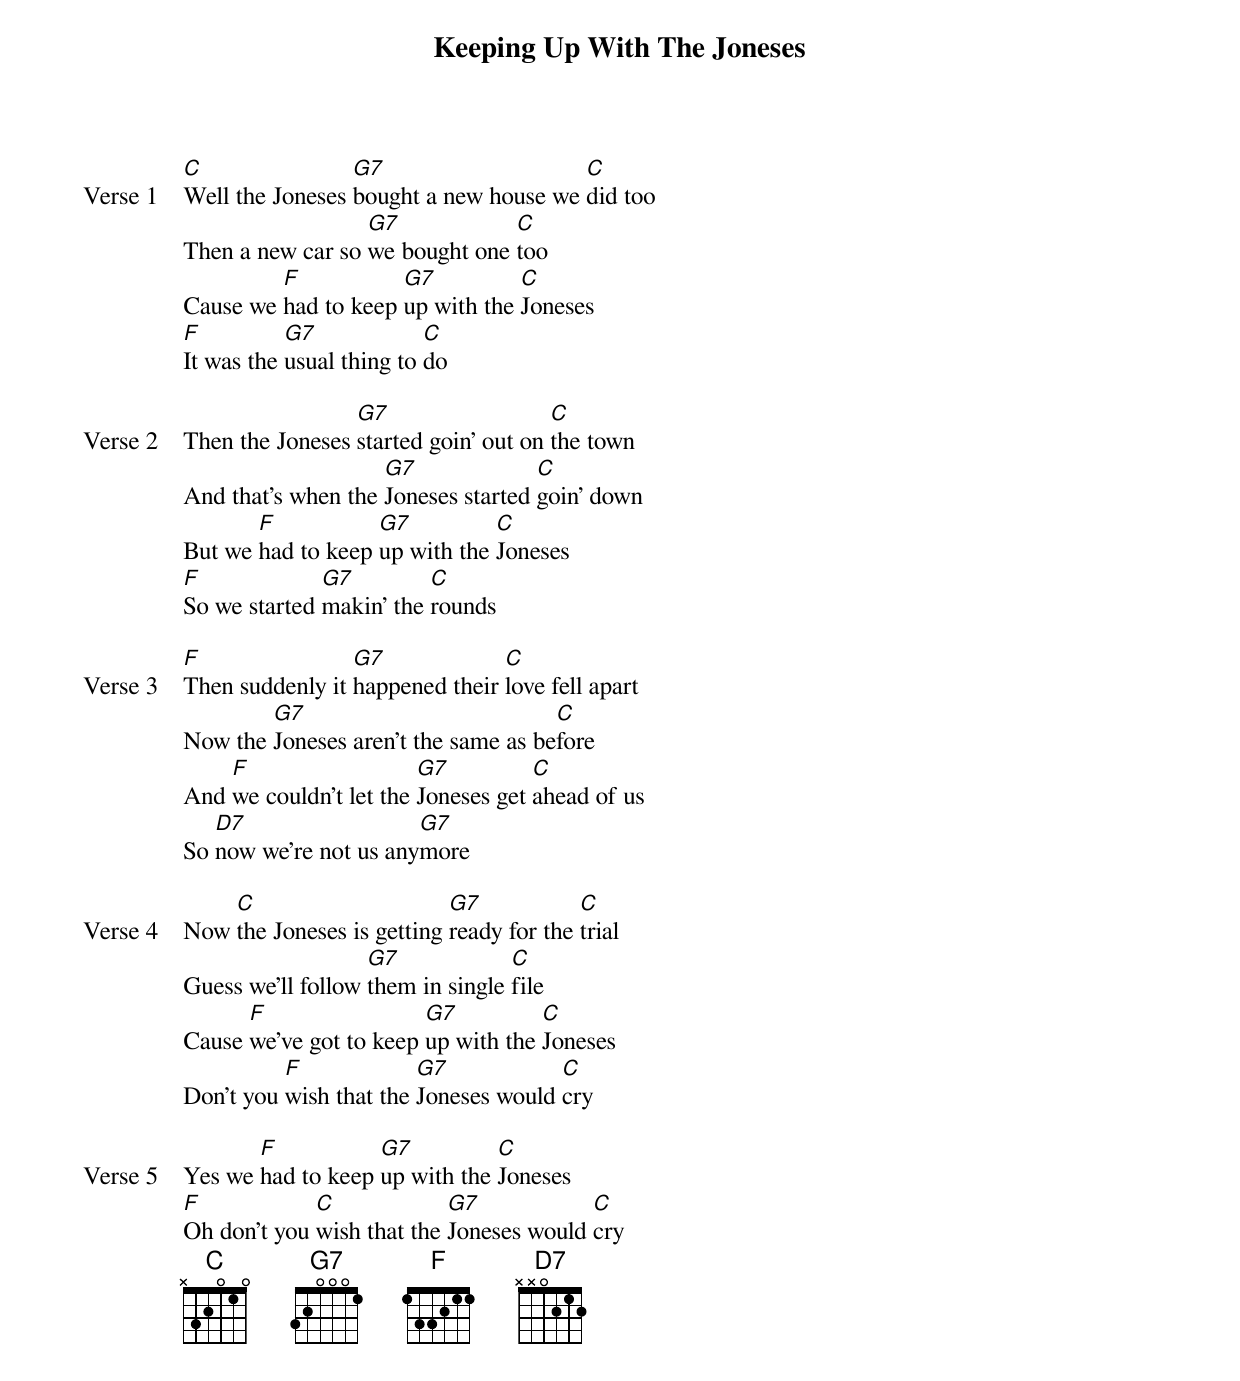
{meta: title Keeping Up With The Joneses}
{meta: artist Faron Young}
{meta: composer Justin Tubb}

{start_of_verse: Verse 1}
[C]Well the Joneses [G7]bought a new house we [C]did too
Then a new car so [G7]we bought one [C]too
Cause we [F]had to keep [G7]up with the [C]Joneses
[F]It was the [G7]usual thing to [C]do
{end_of_verse}

{start_of_verse: Verse 2}
Then the Joneses [G7]started goin' out on [C]the town
And that's when the [G7]Joneses started [C]goin' down
But we [F]had to keep [G7]up with the [C]Joneses
[F]So we started [G7]makin' the [C]rounds
{end_of_verse}

{start_of_verse: Verse 3}
[F]Then suddenly it [G7]happened their [C]love fell apart
Now the [G7]Joneses aren't the same as be[C]fore
And [F]we couldn't let the [G7]Joneses get [C]ahead of us
So [D7]now we're not us any[G7]more
{end_of_verse}

{start_of_verse: Verse 4}
Now [C]the Joneses is getting [G7]ready for the [C]trial
Guess we'll follow [G7]them in single [C]file
Cause [F]we've got to keep [G7]up with the [C]Joneses
Don't you [F]wish that the [G7]Joneses would [C]cry
{end_of_verse}

{start_of_verse: Verse 5}
Yes we [F]had to keep [G7]up with the [C]Joneses
[F]Oh don’t you [C]wish that the [G7]Joneses would [C]cry
{end_of_verse}
